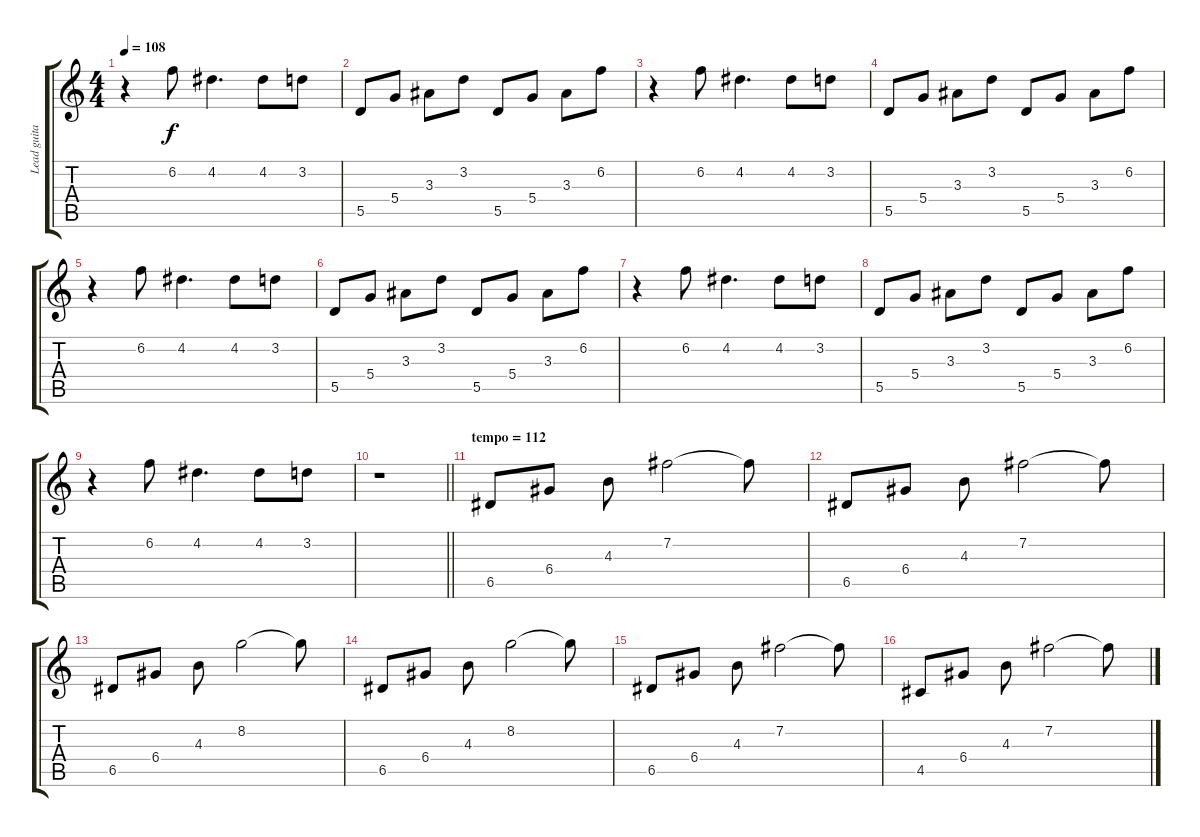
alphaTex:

\track ("Lead guitar" "Lead guita") {instrument acousticguitarsteel}
\staff {score tabs}
\tuning (E4 B3 G3 D3 A2 E2) {hide}
\ts (4 4)
\tempo 108
\clef g2
\ks c
r.4{dy f} 6.2.8 4.2.4{d} 4.2.8 3.2.8 |
5.5.8 5.4.8 3.3.8 3.2.8 5.5.8 5.4.8 3.3.8 6.2.8 |
r.4 6.2.8 4.2.4{d} 4.2.8 3.2.8 |
5.5.8 5.4.8 3.3.8 3.2.8 5.5.8 5.4.8 3.3.8 6.2.8 |
r.4 6.2.8 4.2.4{d} 4.2.8 3.2.8 |
5.5.8 5.4.8 3.3.8 3.2.8 5.5.8 5.4.8 3.3.8 6.2.8 |
r.4 6.2.8 4.2.4{d} 4.2.8 3.2.8 |
5.5.8 5.4.8 3.3.8 3.2.8 5.5.8 5.4.8 3.3.8 6.2.8 |
r.4 6.2.8 4.2.4{d} 4.2.8 3.2.8 |
\barLineRight lightlight
r.1 |
\section ("" "tempo = 112")
6.5.8 6.4.8 4.3.8 7.2.2 7.2{t}.8 |
6.5.8 6.4.8 4.3.8 7.2.2 7.2{t}.8 |
6.5.8 6.4.8 4.3.8 8.2.2 8.2{t}.8 |
6.5.8 6.4.8 4.3.8 8.2.2 8.2{t}.8 |
6.5.8 6.4.8 4.3.8 7.2.2 7.2{t}.8 |
4.5.8 6.4.8 4.3.8 7.2.2 7.2{t}.8
